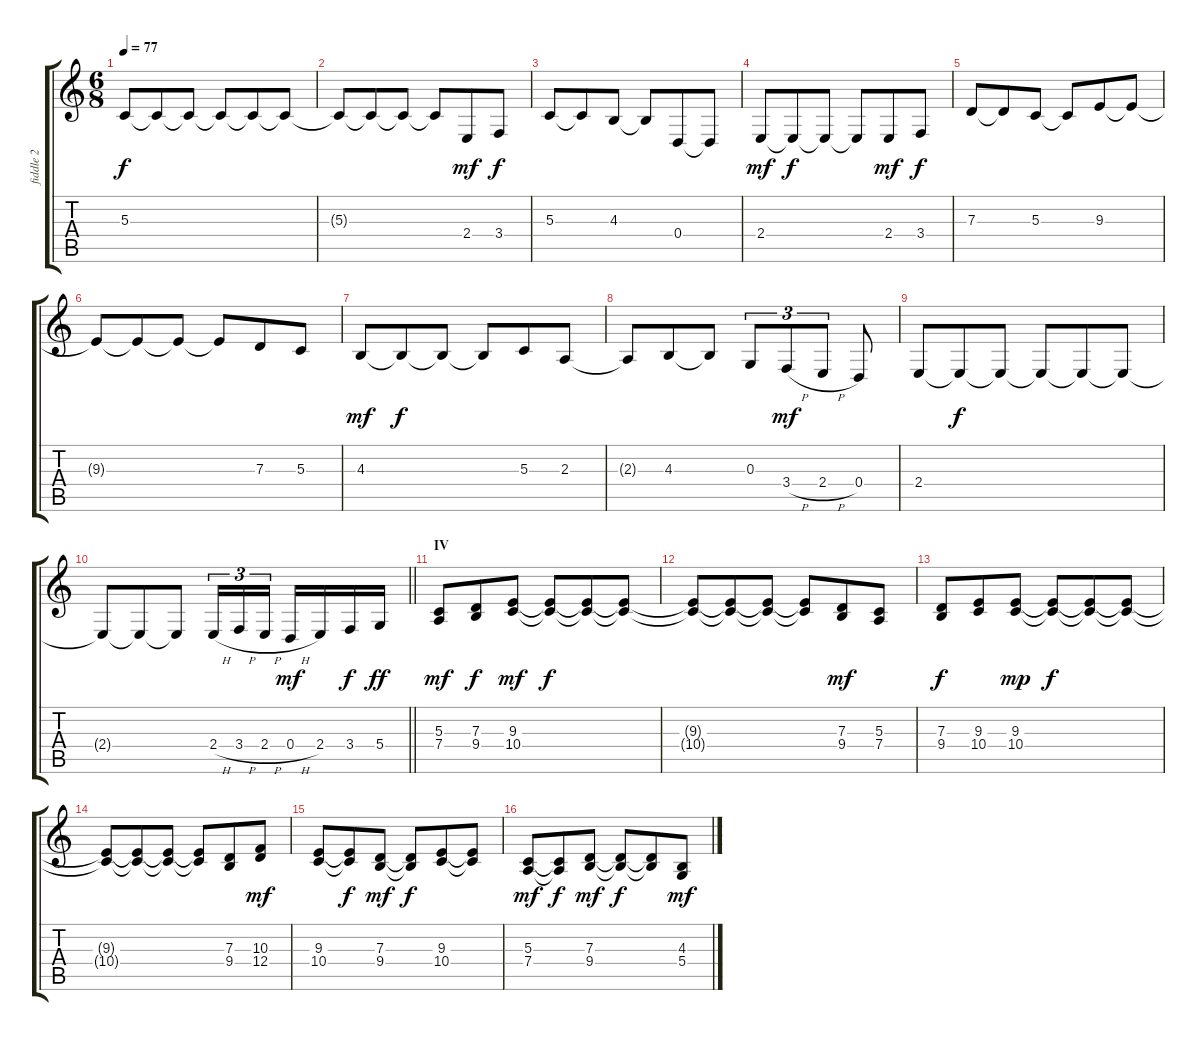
\track ("fiddle 2" "fiddle 2") {instrument pad6metallic}
\staff {score tabs}
\tuning (E4 B3 G3 D3 A2 E2) {hide}
\ts (6 8)
\tempo 77
\clef g2
\ks c
5.3{t}.8{dy f} 5.3{t}.8 5.3{t}.8 5.3{t}.8 5.3{t}.8 5.3{t}.8 |
5.3{t}.8 5.3{t}.8 5.3{t}.8 5.3{t}.8 2.4.8{dy mf} 3.4.8{dy f} |
5.3.8 5.3{t}.8 4.3.8 4.3{t}.8 0.4.8 0.4{t}.8 |
2.4.8{dy mf} 2.4{t}.8{dy f} 2.4{t}.8 2.4{t}.8 2.4.8{dy mf} 3.4.8{dy f} |
7.3.8 7.3{t}.8 5.3.8 5.3{t}.8 9.3.8 9.3{t}.8 |
9.3{t}.8 9.3{t}.8 9.3{t}.8 9.3{t}.8 7.3.8 5.3.8 |
4.3.8{dy mf} 4.3{t}.8{dy f} 4.3{t}.8 4.3{t}.8 5.3.8 2.3.8 |
2.3{t}.8 4.3.8 4.3{t}.8 0.3.8{tu (3 2)} 3.4{h}.8{tu (3 2) dy mf} 2.4{h}.8{tu (3 2)} 0.4.8 |
2.4.8 2.4{t}.8{dy f} 2.4{t}.8 2.4{t}.8 2.4{t}.8 2.4{t}.8 |
\barLineRight lightlight
2.4{t}.8 2.4{t}.8 2.4{t}.8 2.4{h}.16{tu (3 2)} 3.4{h}.16{tu (3 2)} 2.4{h}.16{tu (3 2) beam splitsecondary} 0.4{h}.16{dy mf} 2.4.16 3.4.16{dy f} 5.4.16{dy ff} |
\section ("" "IV")
(5.3 7.4).8{dy mf} (7.3 9.4).8{dy f} (9.3 10.4).8{dy mf} (9.3{t} 10.4{t}).8{dy f} (9.3{t} 10.4{t}).8 (9.3{t} 10.4{t}).8 |
(9.3{t} 10.4{t}).8 (9.3{t} 10.4{t}).8 (9.3{t} 10.4{t}).8 (9.3{t} 10.4{t}).8 (7.3 9.4).8{dy mf} (5.3 7.4).8 |
(7.3 9.4).8{dy f} (9.3 10.4).8 (9.3 10.4).8{dy mp} (9.3{t} 10.4{t}).8{dy f} (9.3{t} 10.4{t}).8 (9.3{t} 10.4{t}).8 |
(9.3{t} 10.4{t}).8 (9.3{t} 10.4{t}).8 (9.3{t} 10.4{t}).8 (9.3{t} 10.4{t}).8 (7.3 9.4).8 (10.3 12.4).8{dy mf} |
(9.3 10.4).8 (9.3{t} 10.4{t}).8{dy f} (7.3 9.4).8{dy mf} (7.3{t} 9.4{t}).8{dy f} (9.3 10.4).8 (9.3{t} 10.4{t}).8 |
(5.3 7.4).8{dy mf} (5.3{t} 7.4{t}).8{dy f} (7.3 9.4).8{dy mf} (7.3{t} 9.4{t}).8{dy f} (7.3{t} 9.4{t}).8 (4.3 5.4).8{dy mf}
